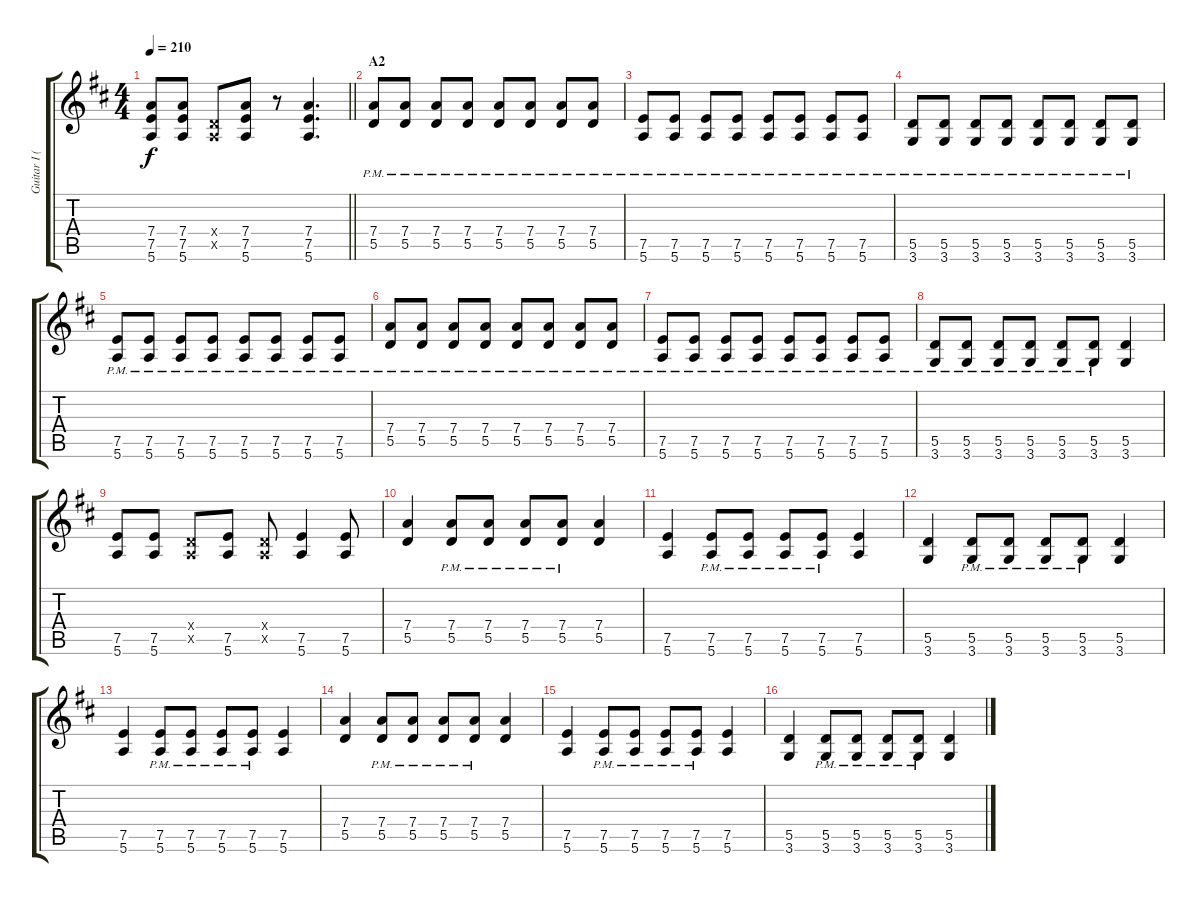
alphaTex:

\track ("Guitar I (Hirasawa Yui)" "Guitar I (") {instrument overdrivenguitar}
\staff {score tabs}
\tuning (E4 B3 G3 D3 A2 E2) {hide}
\ts (4 4)
\tempo 210
\clef g2
\barLineRight lightlight
\ks d
(7.4 7.5 5.6).8{dy f} (7.4 7.5 5.6).8 (0.4{x} 0.5{x}).8 (7.4 7.5 5.6).8 r.8 (7.4 7.5 5.6).4{d} |
\section ("" "A2")
(7.4{pm} 5.5{pm}).8 (7.4{pm} 5.5{pm}).8 (7.4{pm} 5.5{pm}).8 (7.4{pm} 5.5{pm}).8 (7.4{pm} 5.5{pm}).8 (7.4{pm} 5.5{pm}).8 (7.4{pm} 5.5{pm}).8 (7.4{pm} 5.5{pm}).8 |
(7.5{pm} 5.6{pm}).8 (7.5{pm} 5.6{pm}).8 (7.5{pm} 5.6{pm}).8 (7.5{pm} 5.6{pm}).8 (7.5{pm} 5.6{pm}).8 (7.5{pm} 5.6{pm}).8 (7.5{pm} 5.6{pm}).8 (7.5{pm} 5.6{pm}).8 |
(5.5{pm} 3.6{pm}).8 (5.5{pm} 3.6{pm}).8 (5.5{pm} 3.6{pm}).8 (5.5{pm} 3.6{pm}).8 (5.5{pm} 3.6{pm}).8 (5.5{pm} 3.6{pm}).8 (5.5{pm} 3.6{pm}).8 (5.5{pm} 3.6{pm}).8 |
(7.5{pm} 5.6{pm}).8 (7.5{pm} 5.6{pm}).8 (7.5{pm} 5.6{pm}).8 (7.5{pm} 5.6{pm}).8 (7.5{pm} 5.6{pm}).8 (7.5{pm} 5.6{pm}).8 (7.5{pm} 5.6{pm}).8 (7.5{pm} 5.6{pm}).8 |
(7.4{pm} 5.5{pm}).8 (7.4{pm} 5.5{pm}).8 (7.4{pm} 5.5{pm}).8 (7.4{pm} 5.5{pm}).8 (7.4{pm} 5.5{pm}).8 (7.4{pm} 5.5{pm}).8 (7.4{pm} 5.5{pm}).8 (7.4{pm} 5.5{pm}).8 |
(7.5{pm} 5.6{pm}).8 (7.5{pm} 5.6{pm}).8 (7.5{pm} 5.6{pm}).8 (7.5{pm} 5.6{pm}).8 (7.5{pm} 5.6{pm}).8 (7.5{pm} 5.6{pm}).8 (7.5{pm} 5.6{pm}).8 (7.5{pm} 5.6{pm}).8 |
(5.5{pm} 3.6{pm}).8 (5.5{pm} 3.6{pm}).8 (5.5{pm} 3.6{pm}).8 (5.5{pm} 3.6{pm}).8 (5.5{pm} 3.6{pm}).8 (5.5{pm} 3.6{pm}).8 (5.5 3.6).4 |
(7.5 5.6).8 (7.5 5.6).8 (0.4{x} 0.5{x}).8 (7.5 5.6).8 (0.4{x} 0.5{x}).8 (7.5 5.6).4 (7.5 5.6).8 |
(7.4 5.5).4 (7.4{pm} 5.5{pm}).8 (7.4{pm} 5.5{pm}).8 (7.4{pm} 5.5{pm}).8 (7.4{pm} 5.5{pm}).8 (7.4 5.5).4 |
(7.5 5.6).4 (7.5{pm} 5.6{pm}).8 (7.5{pm} 5.6{pm}).8 (7.5{pm} 5.6{pm}).8 (7.5{pm} 5.6{pm}).8 (7.5 5.6).4 |
(5.5 3.6).4 (5.5{pm} 3.6{pm}).8 (5.5{pm} 3.6{pm}).8 (5.5{pm} 3.6{pm}).8 (5.5{pm} 3.6{pm}).8 (5.5 3.6).4 |
(7.5 5.6).4 (7.5{pm} 5.6{pm}).8 (7.5{pm} 5.6{pm}).8 (7.5{pm} 5.6{pm}).8 (7.5{pm} 5.6{pm}).8 (7.5 5.6).4 |
(7.4 5.5).4 (7.4{pm} 5.5{pm}).8 (7.4{pm} 5.5{pm}).8 (7.4{pm} 5.5{pm}).8 (7.4{pm} 5.5{pm}).8 (7.4 5.5).4 |
(7.5 5.6).4 (7.5{pm} 5.6{pm}).8 (7.5{pm} 5.6{pm}).8 (7.5{pm} 5.6{pm}).8 (7.5{pm} 5.6{pm}).8 (7.5 5.6).4 |
(5.5 3.6).4 (5.5{pm} 3.6{pm}).8 (5.5{pm} 3.6{pm}).8 (5.5{pm} 3.6{pm}).8 (5.5{pm} 3.6{pm}).8 (5.5 3.6).4
